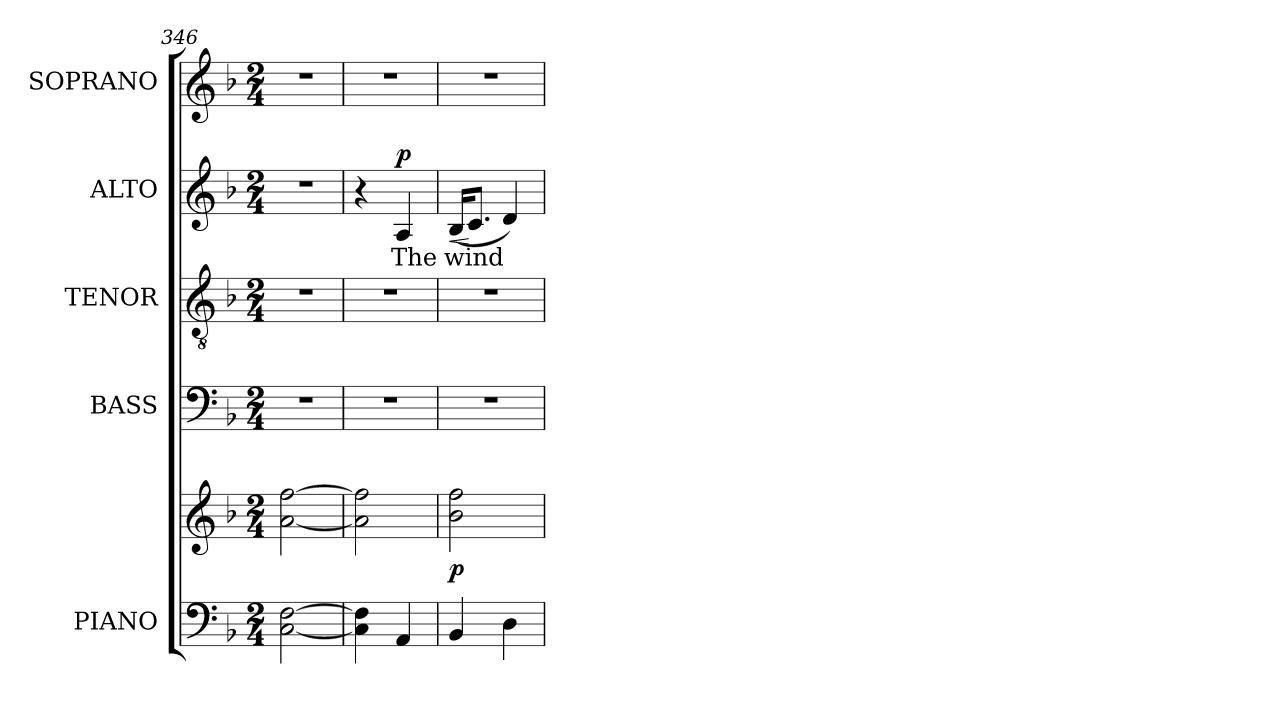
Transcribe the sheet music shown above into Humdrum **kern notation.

**kern	**kern	**dynam	**kern	**kern	**kern	**text	**dynam	**kern
*part5	*part5	*part5	*part4	*part3	*part2	*part2	*part2	*part1
*staff6	*staff5	*staff5/6	*staff4	*staff3	*staff2	*staff2	*staff2	*staff1
*I"PIANO	*	*	*I"BASS	*I"TENOR	*I"ALTO	*	*	*I"SOPRANO
*I'PNO.	*	*	*I'B.	*I'T.	*I'A.	*	*	*I'S.
*clefF4	*clefG2	*	*clefF4	*clefGv2	*clefG2	*	*	*clefG2
*	*	*	*	*ITrd7c12	*	*	*	*
*k[b-]	*k[b-]	*	*k[b-]	*k[b-]	*k[b-]	*	*	*k[b-]
*F:	*F:	*	*F:	*F:	*F:	*	*	*F:
*M2/4	*M2/4	*	*M2/4	*M2/4	*M2/4	*	*	*M2/4
=346	=346	=346	=346	=346	=346	=346	=346	=346
!	!	!	!LO:N:vis=1	!LO:N:vis=1	!LO:N:vis=1	!	!	!LO:N:vis=1
[2Ci\ [2Fi	[2ai\ [2ffi	.	2r	2r	2r	.	.	2r
=347	=347	=347	=347	=347	=347	=347	=347	=347
!	!	!	!LO:N:vis=1	!LO:N:vis=1	!	!	!	!LO:N:vis=1
4Ci\] 4Fi]	2ai\] 2ffi]	.	2r	2r	4r	.	.	2r
!	!	!	!	!	!	!LO:LY:b:color=#000000	!	!
4AAi/	.	.	.	.	4Ai/	The	p	.
=348	=348	=348	=348	=348	=348	=348	=348	=348
!	!	!	!LO:N:vis=1	!LO:N:vis=1	!	!	!	!
!	!	!	!	!	!	!LO:LY:b:color=#000000	!LO:HP:b	!LO:N:vis=1
4BB-i/	2b-i\ 2ffi	p	2r	2r	(16B-i/KL	wind	<	2r
.	.	.	.	.	8.ci/J	.	[	.
4Di\	.	.	.	.	4di/)	.	.	.
=	=	=	=	=	=	=	=	=
*-	*-	*-	*-	*-	*-	*-	*-	*-
